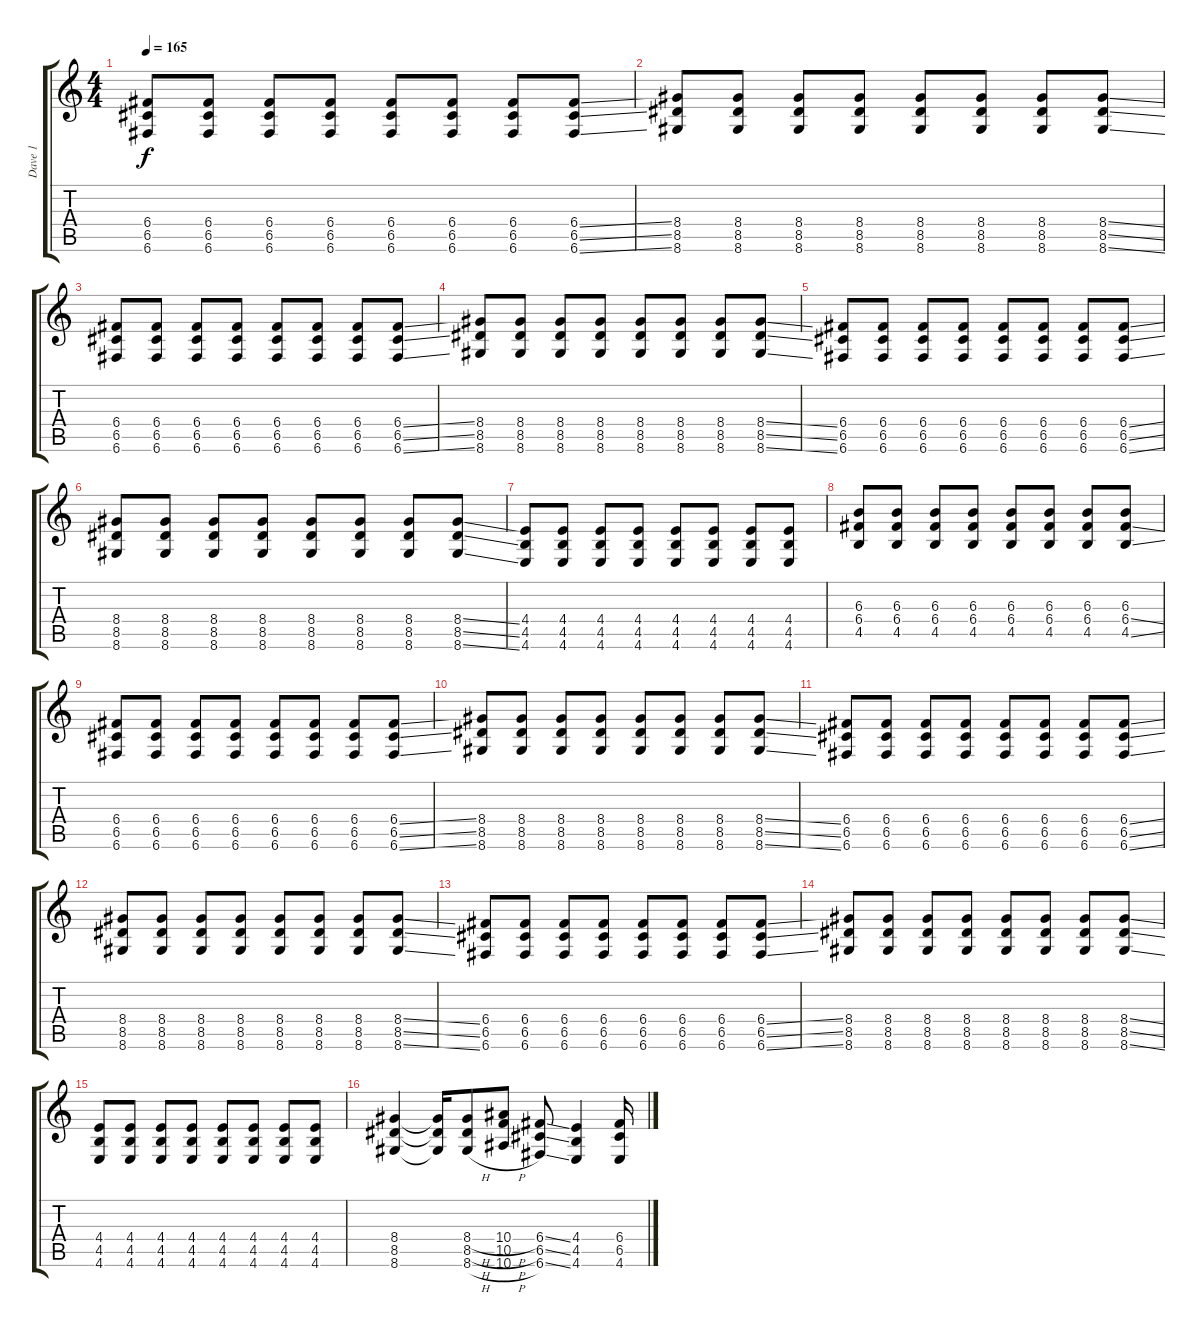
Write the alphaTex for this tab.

\track ("Dave 1" "Dave 1") {instrument overdrivenguitar}
\staff {score tabs}
\tuning (D4 A3 F3 C3 G2 C2) {hide}
\ts (4 4)
\tempo 165
\clef g2
\ks c
(6.4 6.5 6.6).8{dy f} (6.4 6.5 6.6).8 (6.4 6.5 6.6).8 (6.4 6.5 6.6).8 (6.4 6.5 6.6).8 (6.4 6.5 6.6).8 (6.4 6.5 6.6).8 (6.4{ss} 6.5{ss} 6.6{ss}).8 |
(8.4 8.5 8.6).8 (8.4 8.5 8.6).8 (8.4 8.5 8.6).8 (8.4 8.5 8.6).8 (8.4 8.5 8.6).8 (8.4 8.5 8.6).8 (8.4 8.5 8.6).8 (8.4{ss} 8.5{ss} 8.6{ss}).8 |
(6.4 6.5 6.6).8 (6.4 6.5 6.6).8 (6.4 6.5 6.6).8 (6.4 6.5 6.6).8 (6.4 6.5 6.6).8 (6.4 6.5 6.6).8 (6.4 6.5 6.6).8 (6.4{ss} 6.5{ss} 6.6{ss}).8 |
(8.4 8.5 8.6).8 (8.4 8.5 8.6).8 (8.4 8.5 8.6).8 (8.4 8.5 8.6).8 (8.4 8.5 8.6).8 (8.4 8.5 8.6).8 (8.4 8.5 8.6).8 (8.4{ss} 8.5{ss} 8.6{ss}).8 |
(6.4 6.5 6.6).8 (6.4 6.5 6.6).8 (6.4 6.5 6.6).8 (6.4 6.5 6.6).8 (6.4 6.5 6.6).8 (6.4 6.5 6.6).8 (6.4 6.5 6.6).8 (6.4{ss} 6.5{ss} 6.6{ss}).8 |
(8.4 8.5 8.6).8 (8.4 8.5 8.6).8 (8.4 8.5 8.6).8 (8.4 8.5 8.6).8 (8.4 8.5 8.6).8 (8.4 8.5 8.6).8 (8.4 8.5 8.6).8 (8.4{ss} 8.5{ss} 8.6{ss}).8 |
(4.4 4.5 4.6).8 (4.4 4.5 4.6).8 (4.4 4.5 4.6).8 (4.4 4.5 4.6).8 (4.4 4.5 4.6).8 (4.4 4.5 4.6).8 (4.4 4.5 4.6).8 (4.4 4.5 4.6).8 |
(6.3 6.4 4.5).8 (6.3 6.4 4.5).8 (6.3 6.4 4.5).8 (6.3 6.4 4.5).8 (6.3 6.4 4.5).8 (6.3 6.4 4.5).8 (6.3 6.4 4.5).8 (6.3 6.4{ss} 4.5{ss}).8 |
(6.4 6.5 6.6).8 (6.4 6.5 6.6).8 (6.4 6.5 6.6).8 (6.4 6.5 6.6).8 (6.4 6.5 6.6).8 (6.4 6.5 6.6).8 (6.4 6.5 6.6).8 (6.4{ss} 6.5{ss} 6.6{ss}).8 |
(8.4 8.5 8.6).8 (8.4 8.5 8.6).8 (8.4 8.5 8.6).8 (8.4 8.5 8.6).8 (8.4 8.5 8.6).8 (8.4 8.5 8.6).8 (8.4 8.5 8.6).8 (8.4{ss} 8.5{ss} 8.6{ss}).8 |
(6.4 6.5 6.6).8 (6.4 6.5 6.6).8 (6.4 6.5 6.6).8 (6.4 6.5 6.6).8 (6.4 6.5 6.6).8 (6.4 6.5 6.6).8 (6.4 6.5 6.6).8 (6.4{ss} 6.5{ss} 6.6{ss}).8 |
(8.4 8.5 8.6).8 (8.4 8.5 8.6).8 (8.4 8.5 8.6).8 (8.4 8.5 8.6).8 (8.4 8.5 8.6).8 (8.4 8.5 8.6).8 (8.4 8.5 8.6).8 (8.4{ss} 8.5{ss} 8.6{ss}).8 |
(6.4 6.5 6.6).8 (6.4 6.5 6.6).8 (6.4 6.5 6.6).8 (6.4 6.5 6.6).8 (6.4 6.5 6.6).8 (6.4 6.5 6.6).8 (6.4 6.5 6.6).8 (6.4{ss} 6.5{ss} 6.6{ss}).8 |
(8.4 8.5 8.6).8 (8.4 8.5 8.6).8 (8.4 8.5 8.6).8 (8.4 8.5 8.6).8 (8.4 8.5 8.6).8 (8.4 8.5 8.6).8 (8.4 8.5 8.6).8 (8.4{ss} 8.5{ss} 8.6{ss}).8 |
(4.4 4.5 4.6).8 (4.4 4.5 4.6).8 (4.4 4.5 4.6).8 (4.4 4.5 4.6).8 (4.4 4.5 4.6).8 (4.4 4.5 4.6).8 (4.4 4.5 4.6).8 (4.4 4.5 4.6).8 |
(8.4 8.5 8.6).4 (8.4{t} 8.5{t} 8.6{t}).16 (8.4{h} 8.5{h} 8.6{h}).8 (10.4{h} 10.5{h} 10.6{h}).8 (6.4{ss} 6.5{ss} 6.6{ss}).8 (4.4 4.5 4.6).4 (6.4 6.5 4.6).16
